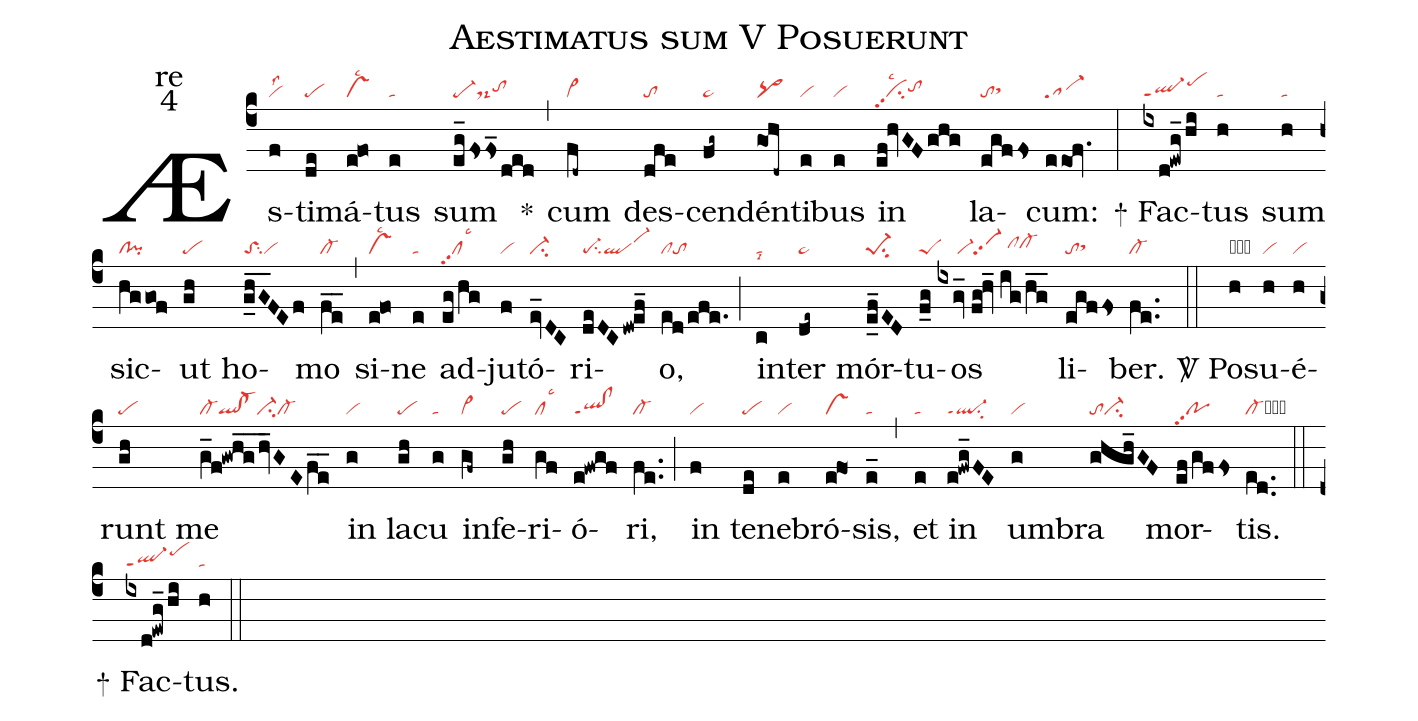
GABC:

name:Aestimatus sum V Posuerunt;
office-part:re;
mode:4;
nabc-lines:1;
%%
(c4) Æs(f|vilss2)ti(de|pe)má(e@fo|vslsc2)tus(e|ta) sum(eg_fsfs_ded|pe-ds-tohh) <sp>*</sp>(,) cum(fd~|vi>) des(dfe|to)cen(fg~|pe~)dén(go@hd~|pq>)ti(e|vi)bus(e|vi) in(ef!hvGFghg|cipp2lsc2tohh) la(egffs|tosthh)cum:(eeof.|sa-) (:)

<sp>+</sp> Fac(ixd!ewg_/hi|ql-ppt1pehj)tus(h|ta) sum(h|ta) sic(hggof|cl!pi)ut(gh|pe) ho(g_hG__FEf|toSsu2vi)mo(fe__|cl-) (,) si(e@fo|vslsc2)ne(e|ta) ad(eg/hg|clpp2lsc3)ju(f|vi)tó(ev_DC|ci-)ri(deDC/dw!ef_|pe-su2qlvi-hj)o,(ed/efe.|clto) (;) in(c|talsi8)ter(de~|pe~) mór(e_f_ED|pe-1su2)tu(f_g|peS)os(ixgv_//fg!hv_//ig/hg__|/////vi-vi-pp2/clhhcl-hh) li(egffs|tosthh)ber.(fe..|cl-) (::)

<sp>V/</sp> Po(h|obvi)su(h|vi)é(h|vi)runt(gh|pe) me(g_f!gwhg__hv_GEfe__|cl-ql!cl-ci-cl-) in(g|vi) la(gh|pe)cu(g|ta) in(gf~|vi>)fe(gh|pe)ri(gf|cllsc3)ó(e!fwgf|ql!clppt1)ri,(fe..|cl-) (;) in(f|vi) te(de|pe)ne(e|vi)bró(e!fo1|vs)sis,(e_|ta) (,) et(e|ta) in(e!fwg_FE|ql-ppt1su2) um(g|vi)bra(ghgh_GF|toci-) mor(ef/gffs|popp2)tis.(ed..|cl-cb) (::)

<sp>+</sp> Fac(ixd!ewg_/hi|ql-ppt1pehj)tus.(h|ta) (::)
